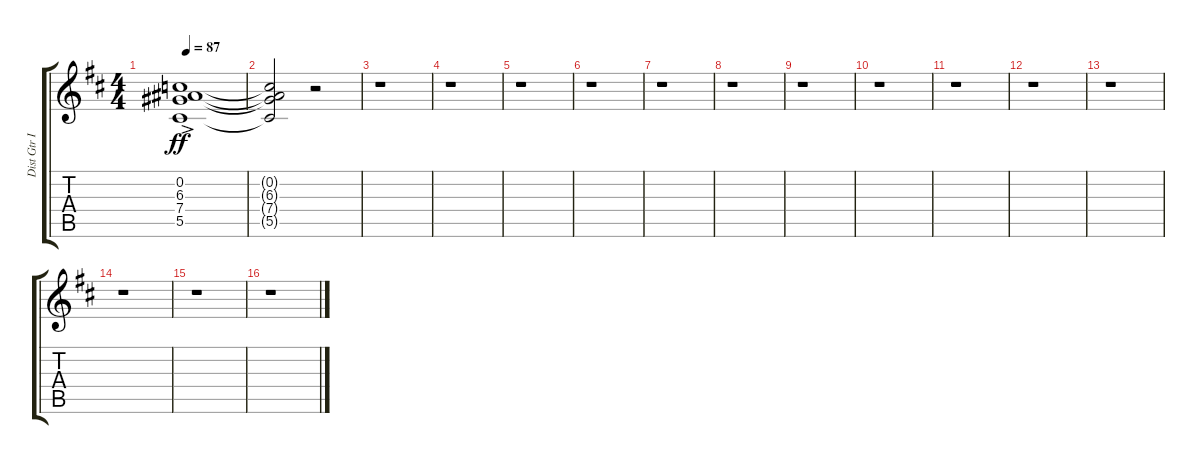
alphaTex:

\track ("Dist Gtr II" "Dist Gtr I") {instrument overdrivenguitar}
\staff {score tabs}
\tuning (Eb4 Bb3 Gb3 Db3 Ab2 Eb2) {hide}
\ts (4 4)
\tempo 87
\clef g2
\ks d
(0.2{ac} 6.3{ac} 7.4{ac} 5.5{ac}).1{dy ff} |
(0.2{t} 6.3{t} 7.4{t} 5.5{t}).2 r.2 |
r.1 |
r.1 |
r.1 |
r.1 |
r.1 |
r.1 |
r.1 |
r.1 |
r.1 |
r.1 |
r.1 |
r.1 |
r.1 |
r.1
